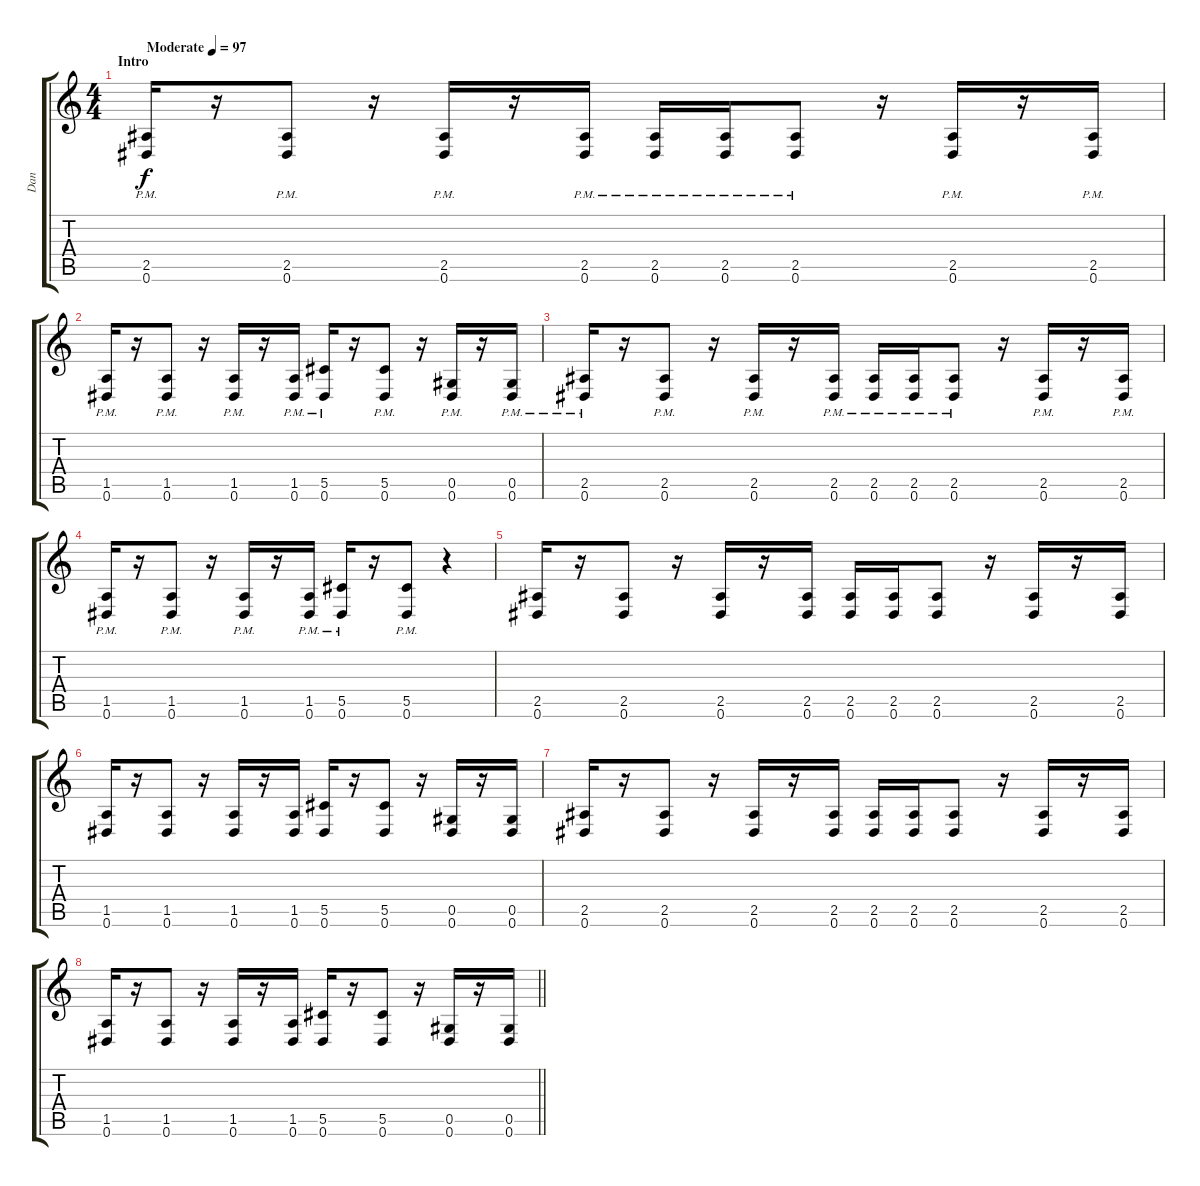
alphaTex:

\track ("Dan" "Dan") {instrument distortionguitar}
\staff {score tabs}
\tuning (Eb4 Bb3 Gb3 Db3 Ab2 Eb2) {hide}
\ts (4 4)
\section ("" "Intro")
\tempo (97 "Moderate")
\clef g2
\ks c
(2.5{pm} 0.6{pm}).16{dy f instrument distortionguitar} r.16 (2.5{pm} 0.6{pm}).8 r.16 (2.5{pm} 0.6{pm}).16 r.16 (2.5{pm} 0.6{pm}).16 (2.5{pm} 0.6{pm}).16 (2.5{pm} 0.6{pm}).16 (2.5{pm} 0.6{pm}).8 r.16 (2.5{pm} 0.6{pm}).16 r.16 (2.5{pm} 0.6{pm}).16 |
(1.5{pm} 0.6{pm}).16 r.16 (1.5{pm} 0.6{pm}).8 r.16 (1.5{pm} 0.6{pm}).16 r.16 (1.5{pm} 0.6{pm}).16 (5.5{pm} 0.6{pm}).16 r.16 (5.5{pm} 0.6{pm}).8 r.16 (0.5{pm} 0.6{pm}).16 r.16 (0.5{pm} 0.6{pm}).16 |
(2.5{pm} 0.6{pm}).16 r.16 (2.5{pm} 0.6{pm}).8 r.16 (2.5{pm} 0.6{pm}).16 r.16 (2.5{pm} 0.6{pm}).16 (2.5{pm} 0.6{pm}).16 (2.5{pm} 0.6{pm}).16 (2.5{pm} 0.6{pm}).8 r.16 (2.5{pm} 0.6{pm}).16 r.16 (2.5{pm} 0.6{pm}).16 |
(1.5{pm} 0.6{pm}).16 r.16 (1.5{pm} 0.6{pm}).8 r.16 (1.5{pm} 0.6{pm}).16 r.16 (1.5{pm} 0.6{pm}).16 (5.5{pm} 0.6{pm}).16 r.16 (5.5{pm} 0.6{pm}).8 r.4 |
(2.5 0.6).16 r.16 (2.5 0.6).8 r.16 (2.5 0.6).16 r.16 (2.5 0.6).16 (2.5 0.6).16 (2.5 0.6).16 (2.5 0.6).8 r.16 (2.5 0.6).16 r.16 (2.5 0.6).16 |
(1.5 0.6).16 r.16 (1.5 0.6).8 r.16 (1.5 0.6).16 r.16 (1.5 0.6).16 (5.5 0.6).16 r.16 (5.5 0.6).8 r.16 (0.5 0.6).16 r.16 (0.5 0.6).16 |
(2.5 0.6).16 r.16 (2.5 0.6).8 r.16 (2.5 0.6).16 r.16 (2.5 0.6).16 (2.5 0.6).16 (2.5 0.6).16 (2.5 0.6).8 r.16 (2.5 0.6).16 r.16 (2.5 0.6).16 |
\barLineRight lightlight
(1.5 0.6).16 r.16 (1.5 0.6).8 r.16 (1.5 0.6).16 r.16 (1.5 0.6).16 (5.5 0.6).16 r.16 (5.5 0.6).8 r.16 (0.5 0.6).16 r.16 (0.5 0.6).16
